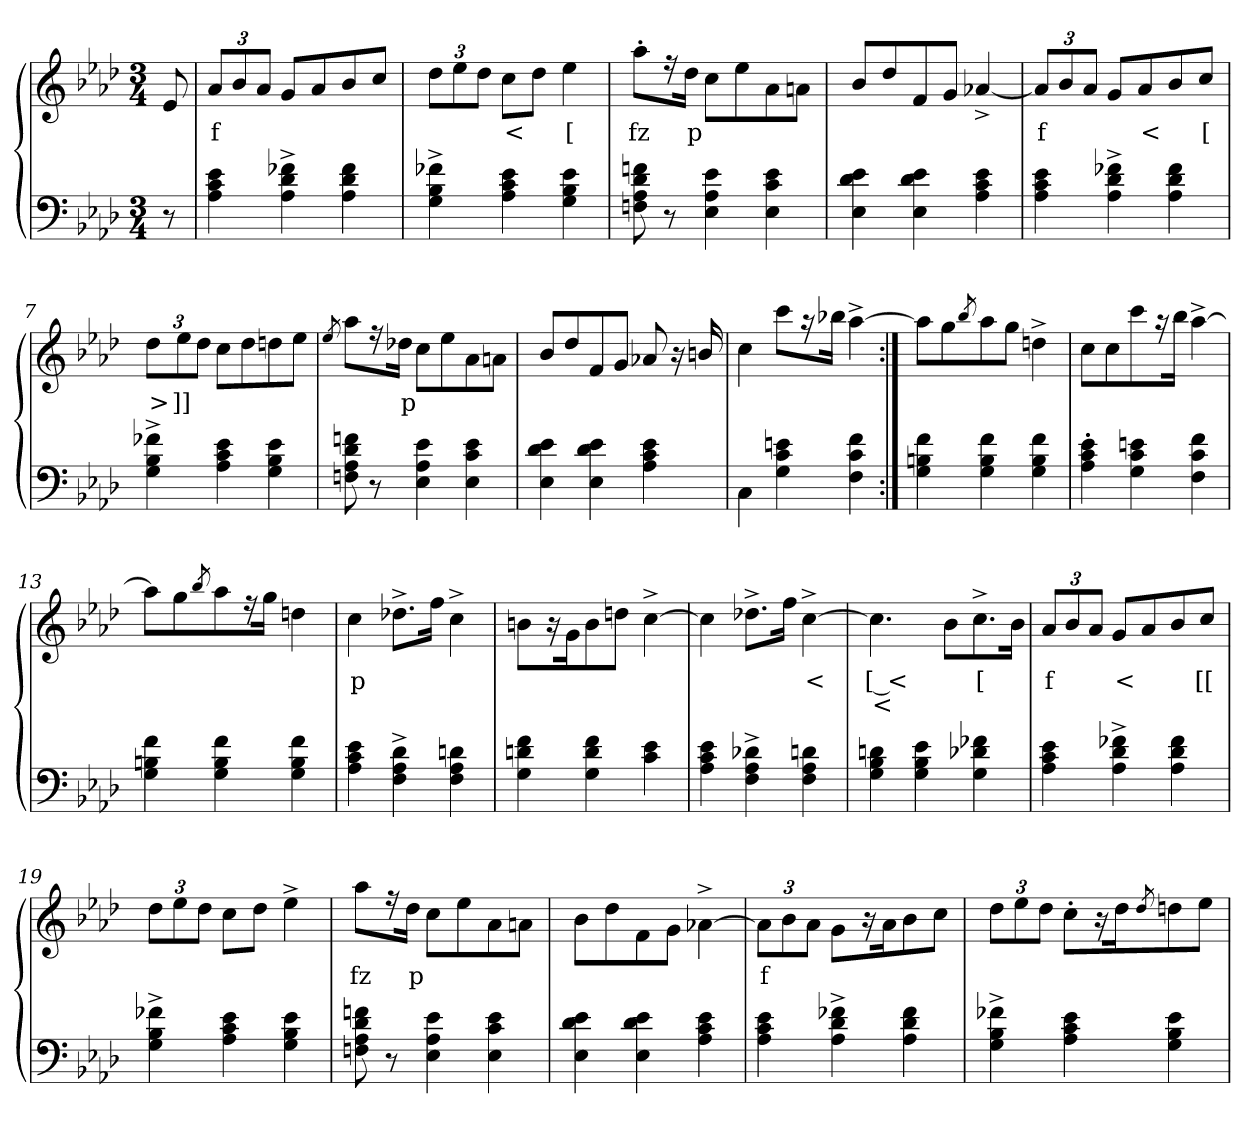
**kern	**kern	**text	**text
*part2	*part1	*part1	*part1
*staff2	*staff1	*staff1	*staff1
*clefF4	*clefG2	*	*
*k[b-e-a-d-]	*k[b-e-a-d-]	*	*
*M3/4	*M3/4	*	*
=1	=1	=1	=1
8r	8e-	.	.
=2	=2	=2	=2
4e- 4c 4A-	12a-L	f	.
.	12b-	.	.
.	12a-J	.	.
4f-X^> 4d-^> 4A-^>	8gL	.	.
.	8a-	.	.
4f- 4d- 4A-	8b-	.	.
.	8ccJ	.	.
=3	=3	=3	=3
4f-X^> 4B-^> 4G^>	12dd-L	.	.
.	12ee-	.	.
.	12dd-J	.	.
4e- 4c 4A-	8ccL	<	.
.	8dd-J	.	.
4e- 4B- 4G	4ee-	[	.
=4	=4	=4	=4
8fn 8d- 8A- 8Fn	8aa-'>L	fz	.
8r	16r	.	.
.	16dd-Jk	p	.
4e- 4A- 4E-	8ccL	.	.
.	8ee-	.	.
4e- 4c 4E-	8a-	.	.
.	8anJ	.	.
=5	=5	=5	=5
4e- 4d- 4E-	8b-L	.	.
.	8dd-	.	.
4e- 4d- 4E-	8f	.	.
.	8gJ	.	.
4e- 4c 4A-	[4a-X^>	.	.
=6	=6	=6	=6
4e- 4c 4A-	12a-L]	f	.
.	12b-	.	.
.	12a-J	.	.
4f-X^> 4d-^> 4A-^>	8gL	.	.
.	8a-	<	.
4f- 4d- 4A-	8b-	.	.
.	8ccJ	[	.
=7	=7	=7	=7
4f-X^> 4B-^> 4G^>	12dd-L	>	.
.	12ee-	]]	.
.	12dd-J	.	.
4e- 4c 4A-	8ccL	.	.
.	8dd-	.	.
4e- 4B- 4G	8ddn	.	.
.	8ee-J	.	.
=8	=8	=8	=8
.	8qee-/	.	.
8fn 8d- 8A- 8Fn	8aa-L	.	.
8r	16r	.	.
.	16dd-XJk	p	.
4e- 4A- 4E-	8ccL	.	.
.	8ee-	.	.
4e- 4c 4E-	8a-	.	.
.	8anJ	.	.
=9	=9	=9	=9
4e- 4d- 4E-	8b-L	.	.
.	8dd-	.	.
4e- 4d- 4E-	8f	.	.
.	8gJ	.	.
4e- 4c 4A-	8a-X	.	.
.	16r	.	.
.	16bn/	.	.
=10	=10	=10	=10
4C\	4cc	.	.
4en 4c 4G	8cccL	.	.
.	16r	.	.
.	16bb-XJk	.	.
4f 4c 4F	[4aa-^>	.	.
=11:|!	=11:|!	=11:|!	=11:|!
4f 4Bn 4G	8aa-L]	.	.
.	8gg	.	.
.	8qbb-/	.	.
4f 4B 4G	8aa-	.	.
.	8ggJ	.	.
4f 4B 4G	4ddn^>	.	.
=12	=12	=12	=12
4e-'> 4c'> 4A-'>	8ccL	.	.
.	8cc	.	.
4en 4c 4G	8ccc	.	.
.	16r	.	.
.	16bb-Jk	.	.
4f 4c 4F	[4aa-^>	.	.
=13	=13	=13	=13
4f 4Bn 4G	8aa-L]	.	.
.	8gg	.	.
.	8qbb-/	.	.
4f 4B 4G	8aa-	.	.
.	16r	.	.
.	16ggJk	.	.
4f 4B 4G	4ddn	.	.
=14	=14	=14	=14
4e- 4c 4A-	4cc	p	.
4d-^> 4A-^> 4F^>	8.dd-X^>L	.	.
.	16ffJk	.	.
4dn 4A- 4F	4cc^>	.	.
=15	=15	=15	=15
4f 4dn 4G	8bnL	.	.
.	16r	.	.
.	16g	.	.
4f 4d 4G	8b	.	.
.	8ddnJ	.	.
4e- 4c	[4cc^>	.	.
=16	=16	=16	=16
4e- 4c 4A-	4cc]	.	.
4d-X^> 4A-^> 4F^>	8.dd-X^>L	.	.
.	16ffJk	.	.
4dn 4A- 4F	[4cc^>	<	.
=17	=17	=17	=17
4dn 4B- 4G	4.cc]	[ <	<
4e- 4B- 4G	.	.	.
.	8b-L	.	.
4f-X 4d-X 4G	8.cc^>	[	.
.	16b-Jk	.	.
=18	=18	=18	=18
4e- 4c 4A-	12a-L	f	.
.	12b-	.	.
.	12a-J	.	.
4f-X^> 4d-^> 4A-^>	8gL	<	.
.	8a-	.	.
4f- 4d- 4A-	8b-	.	.
.	8ccJ	[[	.
=19	=19	=19	=19
4f-X^> 4B-^> 4G^>	12dd-L	.	.
.	12ee-	.	.
.	12dd-J	.	.
4e- 4c 4A-	8ccL	.	.
.	8dd-J	.	.
4e- 4B- 4G	4ee-^>	.	.
=20	=20	=20	=20
8fn 8d- 8A- 8Fn	8aa-L	fz	.
8r	16r	.	.
.	16dd-Jk	p	.
4e- 4A- 4E-	8ccL	.	.
.	8ee-	.	.
4e- 4c 4E-	8a-	.	.
.	8anJ	.	.
=21	=21	=21	=21
4e- 4d- 4E-	8b-\L	.	.
.	8dd-	.	.
4e- 4d- 4E-	8f	.	.
.	8gJ	.	.
4e- 4c 4A-	[4a-X^>\	.	.
=22	=22	=22	=22
4e- 4c 4A-	12a-\L]	f	.
.	12b-	.	.
.	12a-J	.	.
4f-X^> 4d-^> 4A-^>	8g\L	.	.
.	16r	.	.
.	16a-	.	.
4f- 4d- 4A-	8b-	.	.
.	8ccJ	.	.
=23	=23	=23	=23
4f-X^> 4B-^> 4G^>	12dd-L	.	.
.	12ee-	.	.
.	12dd-J	.	.
4e- 4c 4A-	8cc'>L	.	.
.	16r	.	.
.	16dd-	.	.
.	8qdd-/	.	.
4e- 4B- 4G	8ddn	.	.
.	8ee-J	.	.
=	=	=	=
*-	*-	*-	*-
